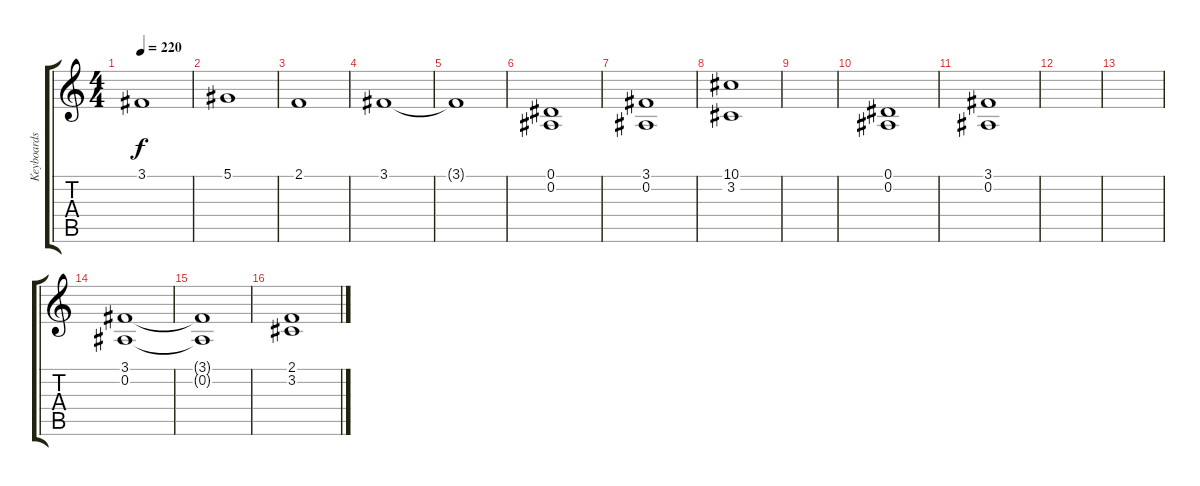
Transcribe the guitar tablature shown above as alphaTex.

\track ("Keyboards 2" "Keyboards ") {instrument stringensemble1}
\staff {score tabs}
\tuning (Eb4 Bb3 Gb3 Db3 Ab2 Eb2) {hide}
\ts (4 4)
\tempo 220
\clef g2
\ks c
3.1{t}.1{dy f} |
5.1.1 |
2.1.1 |
3.1.1 |
3.1{t}.1 |
(0.1 0.2).1 |
(3.1 0.2).1 |
(10.1 3.2).1 |
|
(0.1 0.2).1 |
(3.1 0.2).1 |
|
|
(3.1 0.2).1 |
(3.1{t} 0.2{t}).1 |
(2.1 3.2).1
